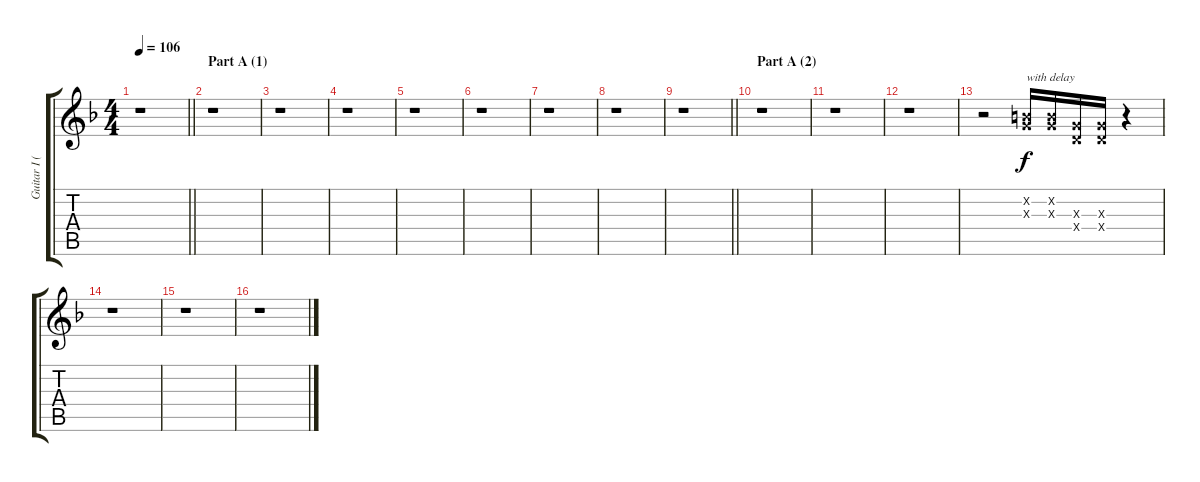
\track ("Guitar I (Sugizo)" "Guitar I (") {instrument distortionguitar}
\staff {score tabs}
\tuning (E4 B3 G3 D3 A2 E2) {hide}
\ts (4 4)
\tempo 106
\clef g2
\barLineRight lightlight
\ks f
r.1{dy f} |
\section ("" "Part A (1)")
r.1 |
r.1 |
r.1 |
r.1 |
r.1 |
r.1 |
r.1 |
\barLineRight lightlight
r.1 |
\section ("" "Part A (2)")
r.1 |
r.1 |
r.1 |
r.2 (0.2{x} 0.3{x}).16{txt "with delay"} (0.2{x} 0.3{x}).16 (0.3{x} 0.4{x}).16 (0.3{x} 0.4{x}).16 r.4 |
r.1 |
r.1 |
r.1
